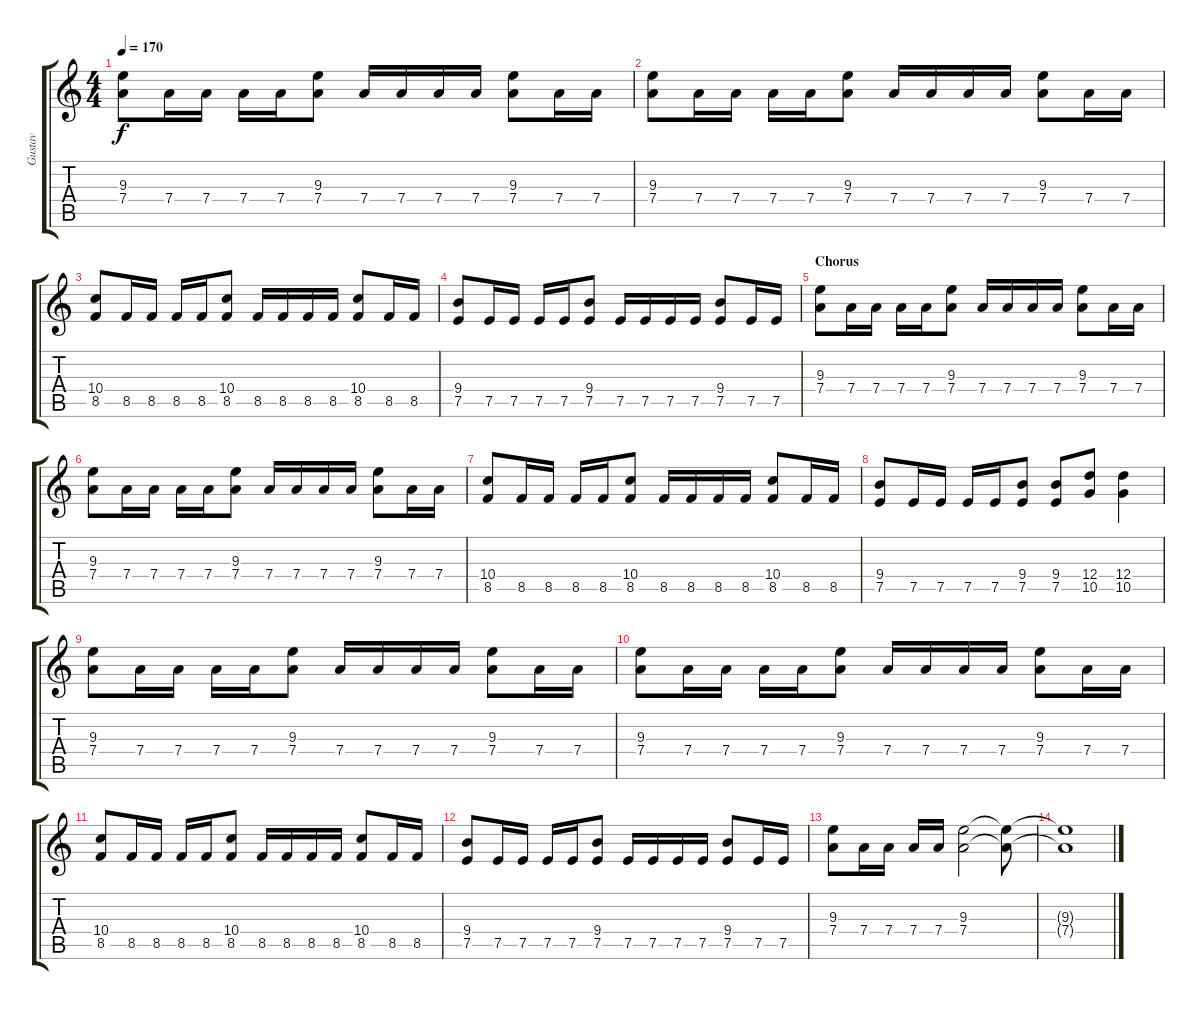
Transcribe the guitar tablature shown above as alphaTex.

\track ("Gustav" "Gustav") {instrument overdrivenguitar}
\staff {score tabs}
\tuning (E4 B3 G3 D3 A2 E2) {hide}
\ts (4 4)
\tempo 170
\clef g2
\ks c
(9.3 7.4).8{dy f} 7.4.16 7.4.16 7.4.16 7.4.16 (9.3 7.4).8 7.4.16 7.4.16 7.4.16 7.4.16 (9.3 7.4).8 7.4.16 7.4.16 |
(9.3 7.4).8 7.4.16 7.4.16 7.4.16 7.4.16 (9.3 7.4).8 7.4.16 7.4.16 7.4.16 7.4.16 (9.3 7.4).8 7.4.16 7.4.16 |
(10.4 8.5).8 8.5.16 8.5.16 8.5.16 8.5.16 (10.4 8.5).8 8.5.16 8.5.16 8.5.16 8.5.16 (10.4 8.5).8 8.5.16 8.5.16 |
(9.4 7.5).8 7.5.16 7.5.16 7.5.16 7.5.16 (9.4 7.5).8 7.5.16 7.5.16 7.5.16 7.5.16 (9.4 7.5).8 7.5.16 7.5.16 |
\section ("" "Chorus")
(9.3 7.4).8 7.4.16 7.4.16 7.4.16 7.4.16 (9.3 7.4).8 7.4.16 7.4.16 7.4.16 7.4.16 (9.3 7.4).8 7.4.16 7.4.16 |
(9.3 7.4).8 7.4.16 7.4.16 7.4.16 7.4.16 (9.3 7.4).8 7.4.16 7.4.16 7.4.16 7.4.16 (9.3 7.4).8 7.4.16 7.4.16 |
(10.4 8.5).8 8.5.16 8.5.16 8.5.16 8.5.16 (10.4 8.5).8 8.5.16 8.5.16 8.5.16 8.5.16 (10.4 8.5).8 8.5.16 8.5.16 |
(9.4 7.5).8 7.5.16 7.5.16 7.5.16 7.5.16 (9.4 7.5).8 (9.4 7.5).8 (12.4 10.5).8 (12.4 10.5).4 |
(9.3 7.4).8 7.4.16 7.4.16 7.4.16 7.4.16 (9.3 7.4).8 7.4.16 7.4.16 7.4.16 7.4.16 (9.3 7.4).8 7.4.16 7.4.16 |
(9.3 7.4).8 7.4.16 7.4.16 7.4.16 7.4.16 (9.3 7.4).8 7.4.16 7.4.16 7.4.16 7.4.16 (9.3 7.4).8 7.4.16 7.4.16 |
(10.4 8.5).8 8.5.16 8.5.16 8.5.16 8.5.16 (10.4 8.5).8 8.5.16 8.5.16 8.5.16 8.5.16 (10.4 8.5).8 8.5.16 8.5.16 |
(9.4 7.5).8 7.5.16 7.5.16 7.5.16 7.5.16 (9.4 7.5).8 7.5.16 7.5.16 7.5.16 7.5.16 (9.4 7.5).8 7.5.16 7.5.16 |
(9.3 7.4).8 7.4.16 7.4.16 7.4.16 7.4.16 (9.3 7.4).2 (9.3{t} 7.4{t}).8 |
(9.3{t} 7.4{t}).1
